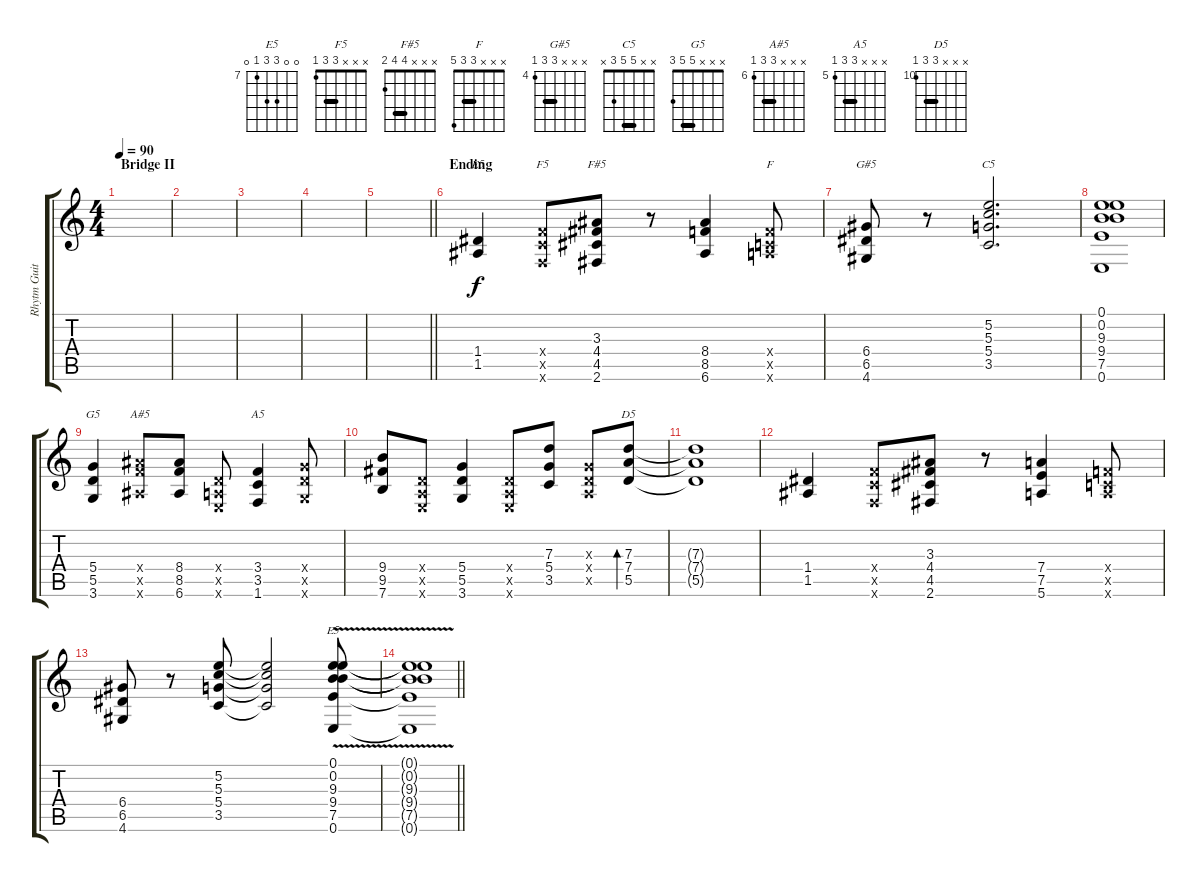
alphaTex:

\track ("Rhytm Guitar" "Rhytm Guit") {instrument distortionguitar}
\staff {score tabs}
\tuning (E4 B3 G3 D3 A2 E2) {hide}
\chord ("E5" x x x 2 2 0) {barre 2}
\chord ("F5" x x x 3 3 1) {barre 3}
\chord ("F#5" x x x 4 4 2) {barre 4}
\chord ("F" x x x 3 3 5) {barre 3}
\chord ("G#5" x x x 6 6 4) {firstfret 4 barre 6}
\chord ("C5" x x 5 5 3 x) {barre 5}
\chord ("G5" x x x 5 5 3) {barre 5}
\chord ("A#5" x x x 8 8 6) {firstfret 6 barre 8}
\chord ("A5" x x x 7 7 5) {firstfret 5 barre 7}
\chord ("D5" x x x 12 12 10) {firstfret 10 barre 12}
\chord ("E5" 0 0 9 9 7 0) {firstfret 7}
\ts (4 4)
\section ("" "Bridge II")
\tempo 90
\clef g2
\ks c
|
|
|
|
\barLineRight lightlight
|
\section ("" "Ending")
(1.4 1.5).4{ch "E5"} (3.4{x} 3.5{x} 1.6{x}).8{ch "F5"} (3.3 4.4 4.5 2.6).8{ch "F#5"} r.8 (8.4 8.5 6.6).4 (3.4{x} 3.5{x} 5.6{x}).8{ch "F"} |
(6.4 6.5 4.6).8{ch "G#5"} r.8 (5.2 5.3 5.4 3.5).2{d ch "C5"} |
(0.1 0.2 9.3 9.4 7.5 0.6).1 |
(5.4 5.5 3.6).4{ch "G5"} (8.4{x} 8.5{x} 6.6{x}).8{ch "A#5"} (8.4 8.5 6.6).8 (0.4{x} 0.5{x} 0.6{x}).8 (3.4 3.5 1.6).4{ch "A5"} (5.4{x} 5.5{x} 3.6{x}).8 |
(9.4 9.5 7.6).8 (0.4{x} 0.5{x} 0.6{x}).8 (5.4 5.5 3.6).4 (0.4{x} 0.5{x} 0.6{x}).8 (7.3 5.4 3.5).8 (0.3{x} 0.4{x} 0.5{x}).8 (7.3 7.4 5.5).8{bd 240 ch "D5"} |
(7.3{t} 7.4{t} 5.5{t}).1 |
(1.4 1.5).4 (3.4{x} 3.5{x} 1.6{x}).8 (3.3 4.4 4.5 2.6).8 r.8 (7.4 7.5 5.6).4 (3.4{x} 3.5{x} 5.6{x}).8 |
(6.4 6.5 4.6).8 r.8 (5.2 5.3 5.4 3.5).8 (5.2{t} 5.3{t} 5.4{t} 3.5{t}).2 (0.1 0.2 9.3 9.4 7.5 0.6{v}).8{ch "E5"} |
\barLineRight lightlight
(0.1{t} 0.2{t} 9.3{t} 9.4{t} 7.5{t} 0.6{t}).1
